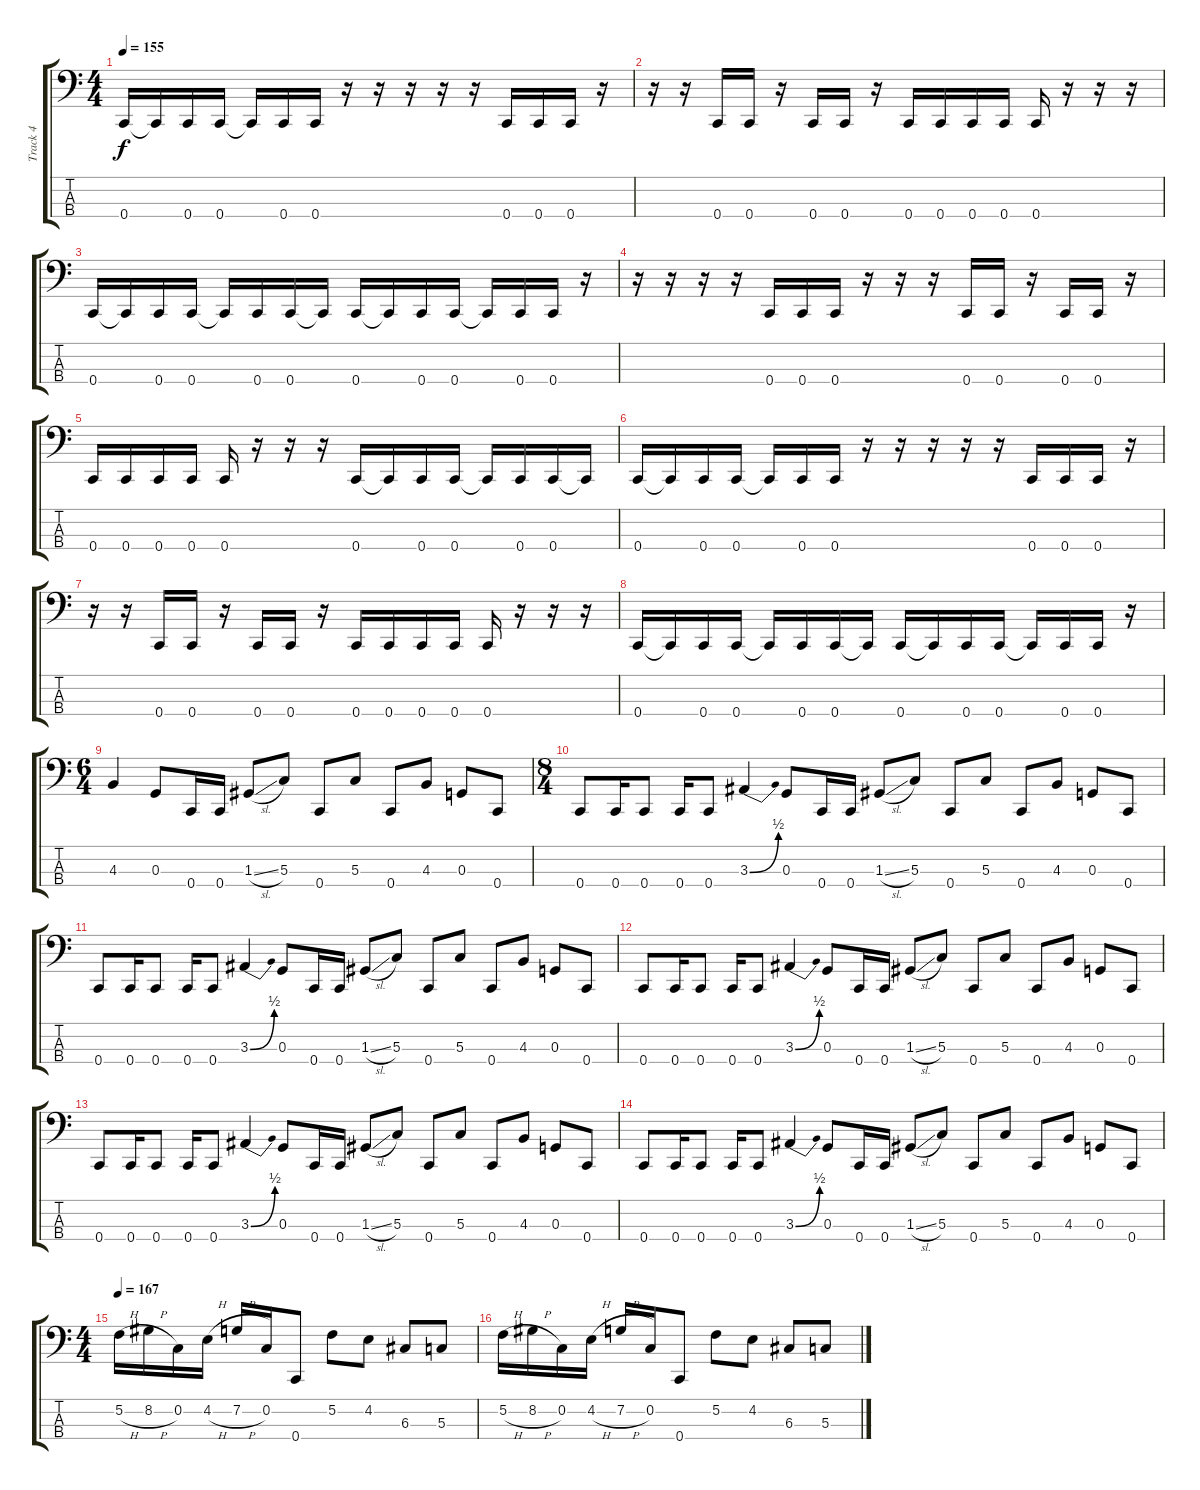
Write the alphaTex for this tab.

\track ("Track 4" "Track 4") {instrument electricbasspick}
\staff {score tabs}
\tuning (F2 C2 G1 C1) {hide}
\ts (4 4)
\tempo 155
\clef f4
\ks c
0.4.16{dy f} 0.4{t}.16 0.4.16 0.4.16 0.4{t}.16 0.4.16 0.4.16 r.16 r.16 r.16 r.16 r.16 0.4.16 0.4.16 0.4.16 r.16 |
r.16 r.16 0.4.16 0.4.16 r.16 0.4.16 0.4.16 r.16 0.4.16 0.4.16 0.4.16 0.4.16 0.4.16 r.16 r.16 r.16 |
0.4.16 0.4{t}.16 0.4.16 0.4.16 0.4{t}.16 0.4.16 0.4.16 0.4{t}.16 0.4.16 0.4{t}.16 0.4.16 0.4.16 0.4{t}.16 0.4.16 0.4.16 r.16 |
r.16 r.16 r.16 r.16 0.4.16 0.4.16 0.4.16 r.16 r.16 r.16 0.4.16 0.4.16 r.16 0.4.16 0.4.16 r.16 |
0.4.16 0.4.16 0.4.16 0.4.16 0.4.16 r.16 r.16 r.16 0.4.16 0.4{t}.16 0.4.16 0.4.16 0.4{t}.16 0.4.16 0.4.16 0.4{t}.16 |
0.4.16 0.4{t}.16 0.4.16 0.4.16 0.4{t}.16 0.4.16 0.4.16 r.16 r.16 r.16 r.16 r.16 0.4.16 0.4.16 0.4.16 r.16 |
r.16 r.16 0.4.16 0.4.16 r.16 0.4.16 0.4.16 r.16 0.4.16 0.4.16 0.4.16 0.4.16 0.4.16 r.16 r.16 r.16 |
0.4.16 0.4{t}.16 0.4.16 0.4.16 0.4{t}.16 0.4.16 0.4.16 0.4{t}.16 0.4.16 0.4{t}.16 0.4.16 0.4.16 0.4{t}.16 0.4.16 0.4.16 r.16 |
\ts (6 4)
4.3.4 0.3.8 0.4.16 0.4.16 1.3{sl}.8 5.3.8 0.4.8 5.3.8 0.4.8 4.3.8 0.3.8 0.4.8 |
\ts (8 4)
0.4.8 0.4.16 0.4.8 0.4.16 0.4.8 3.3{be (bend 0 0 60 2)}.4 0.3.8 0.4.16 0.4.16 1.3{sl}.8 5.3.8 0.4.8 5.3.8 0.4.8 4.3.8 0.3.8 0.4.8 |
0.4.8 0.4.16 0.4.8 0.4.16 0.4.8 3.3{be (bend 0 0 60 2)}.4 0.3.8 0.4.16 0.4.16 1.3{sl}.8 5.3.8 0.4.8 5.3.8 0.4.8 4.3.8 0.3.8 0.4.8 |
0.4.8 0.4.16 0.4.8 0.4.16 0.4.8 3.3{be (bend 0 0 60 2)}.4 0.3.8 0.4.16 0.4.16 1.3{sl}.8 5.3.8 0.4.8 5.3.8 0.4.8 4.3.8 0.3.8 0.4.8 |
0.4.8 0.4.16 0.4.8 0.4.16 0.4.8 3.3{be (bend 0 0 60 2)}.4 0.3.8 0.4.16 0.4.16 1.3{sl}.8 5.3.8 0.4.8 5.3.8 0.4.8 4.3.8 0.3.8 0.4.8 |
0.4.8 0.4.16 0.4.8 0.4.16 0.4.8 3.3{be (bend 0 0 60 2)}.4 0.3.8 0.4.16 0.4.16 1.3{sl}.8 5.3.8 0.4.8 5.3.8 0.4.8 4.3.8 0.3.8 0.4.8 |
\ts (4 4)
\tempo 167
5.2{h}.16 8.2{h}.16 0.2.16 4.2{h}.16 7.2{h}.16 0.2.16 0.4.8 5.2.8 4.2.8 6.3.8 5.3.8 |
5.2{h}.16 8.2{h}.16 0.2.16 4.2{h}.16 7.2{h}.16 0.2.16 0.4.8 5.2.8 4.2.8 6.3.8 5.3.8
